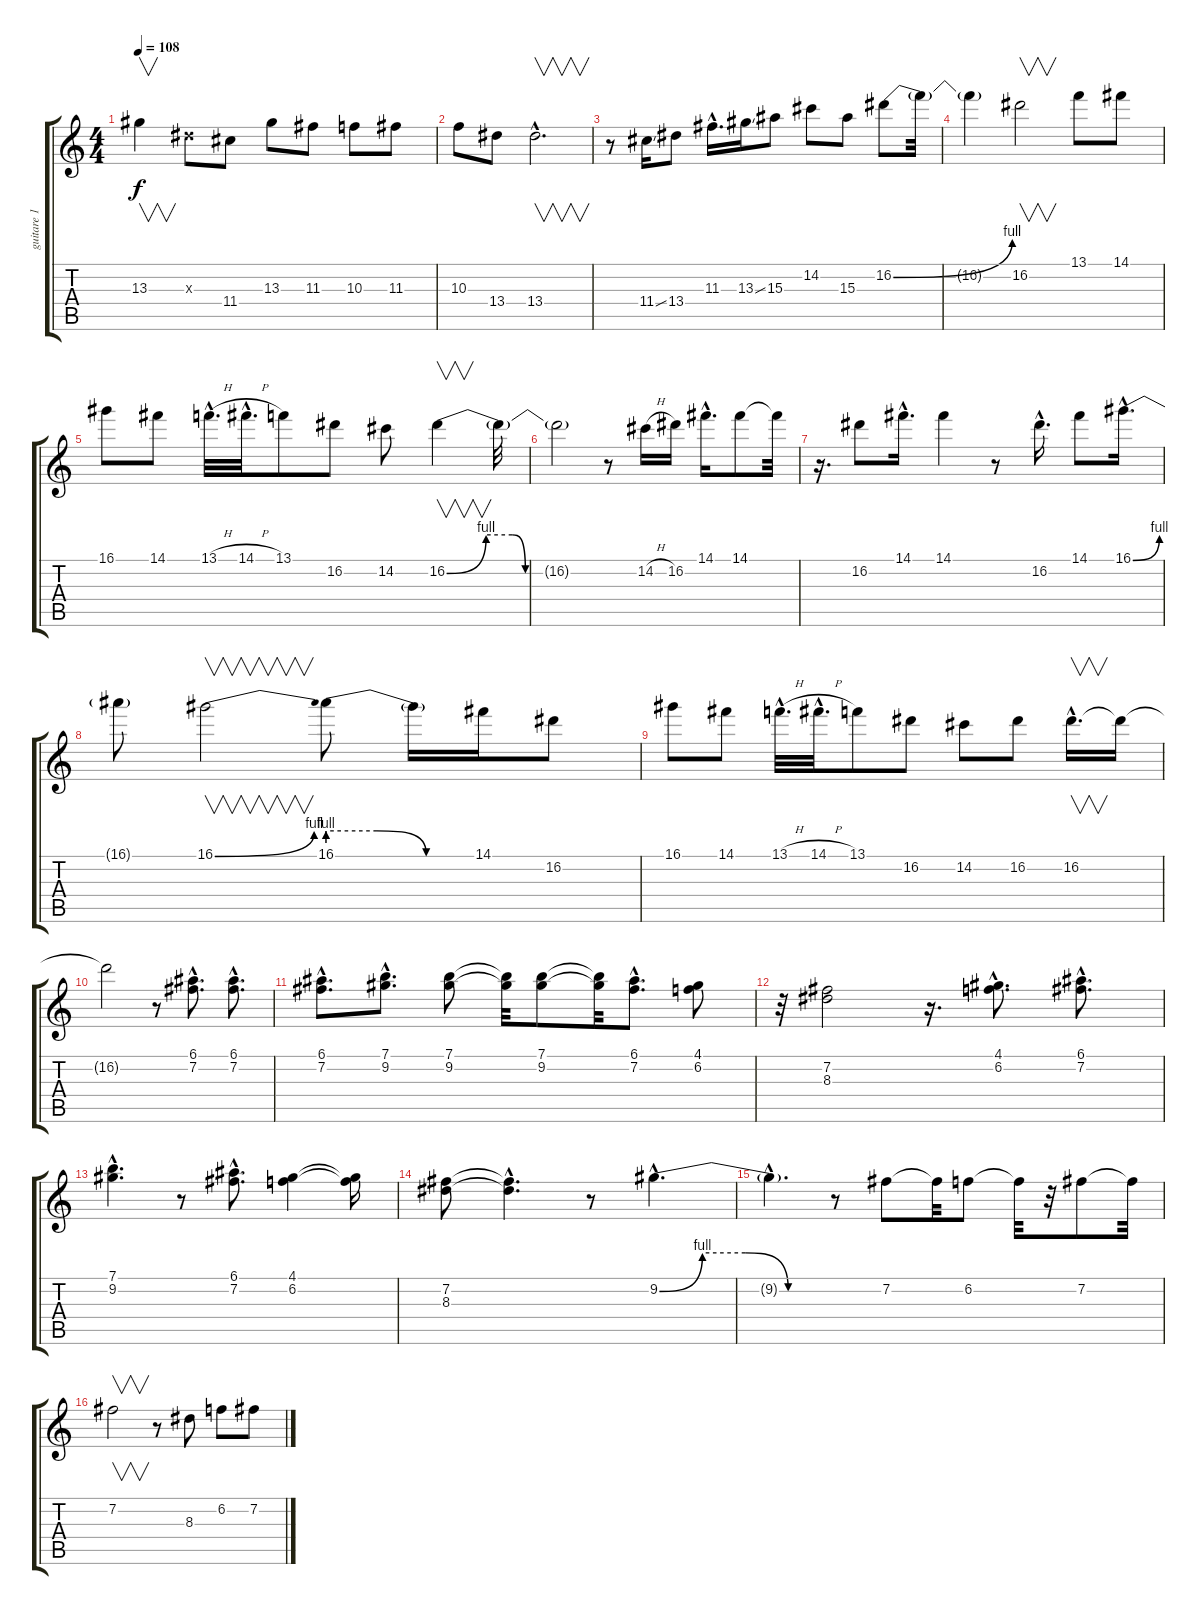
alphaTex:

\track ("guitare 1" "guitare 1") {instrument distortionguitar}
\staff {score tabs}
\tuning (E4 B3 G3 D3 A2 E2) {hide}
\ts (4 4)
\tempo 108
\clef g2
\ks c
13.3.4{v dy f} 8.3{x}.8 11.4.8 13.3.8 11.3.8 10.3.8 11.3.8 |
10.3.8 13.4.8 13.4{hac}.2{v d} |
r.8 11.4{ss}.16 13.4.8 11.3{hac}.16{d} 13.3{ss}.16 15.3.8 14.2.8 15.3.8 16.2{be (bend 0 0 60 4)}.8 16.2{t}.32 |
16.2{t}.4 16.2.2{v} 13.1.8 14.1.8 |
16.1.8 14.1.8 13.1{h hac}.32{d} 14.1{h hac}.32{d} 13.1.8 16.2.8 14.2.8 16.2{be (custom 0 0 15 4 25 4 30 0 60 0)}.4{v} 16.2{t}.32 |
16.2{t}.2 r.8 14.2{h}.16 16.2.16 14.1{hac}.16{d} 14.1.8 14.1{t}.32 |
r.16{d} 16.2.8 14.1{hac}.16{d} 14.1.4 r.8 16.2{hac}.16{d} 14.1.8 16.1{be (bend 0 0 60 4) hac}.16{d} |
16.1{t}.8 16.1{be (bend 0 0 60 4)}.2{v} 16.1{be (custom 0 4 20 4 40 0 60 0)}.8 16.1{t}.16 14.1.16 16.2.8 |
16.1.8 14.1.8 13.1{h hac}.32{d} 14.1{h hac}.32{d} 13.1.8 16.2.8 14.2.8 16.2.8 16.2{hac}.16{v d} 16.2{t}.16 |
16.2{t}.2 r.8 (6.1{hac} 7.2{hac}).8{d} (6.1{hac} 7.2{hac}).8{d} |
(6.1{hac} 7.2{hac}).8{d} (7.1{hac} 9.2{hac}).8{d} (7.1 9.2).8 (7.1{t} 9.2{t}).32 (7.1 9.2).8 (7.1{t} 9.2{t}).32 (6.1{hac} 7.2{hac}).8{d} (4.1 6.2).8 |
r.32 (7.2 8.3).2 r.16{d} (4.1{hac} 6.2{hac}).8{d} (6.1{hac} 7.2{hac}).8{d} |
(7.1{hac} 9.2{hac}).4{d} r.8 (6.1{hac} 7.2{hac}).8{d} (4.1 6.2).4 (4.1{t} 6.2{t}).16 |
(7.2 8.3).8 (7.2{hac t} 8.3{hac t}).4{d} r.8 9.2{be (custom 0 0 15 4 30 4 45 0 60 0) hac}.4{d} |
9.2{hac t}.4{d} r.8 7.2.8 7.2{t}.32 6.2.8 6.2{t}.32 r.32 7.2.8 7.2{t}.32 |
7.2.2{v} r.8 8.3.8 6.2.8 7.2.8
